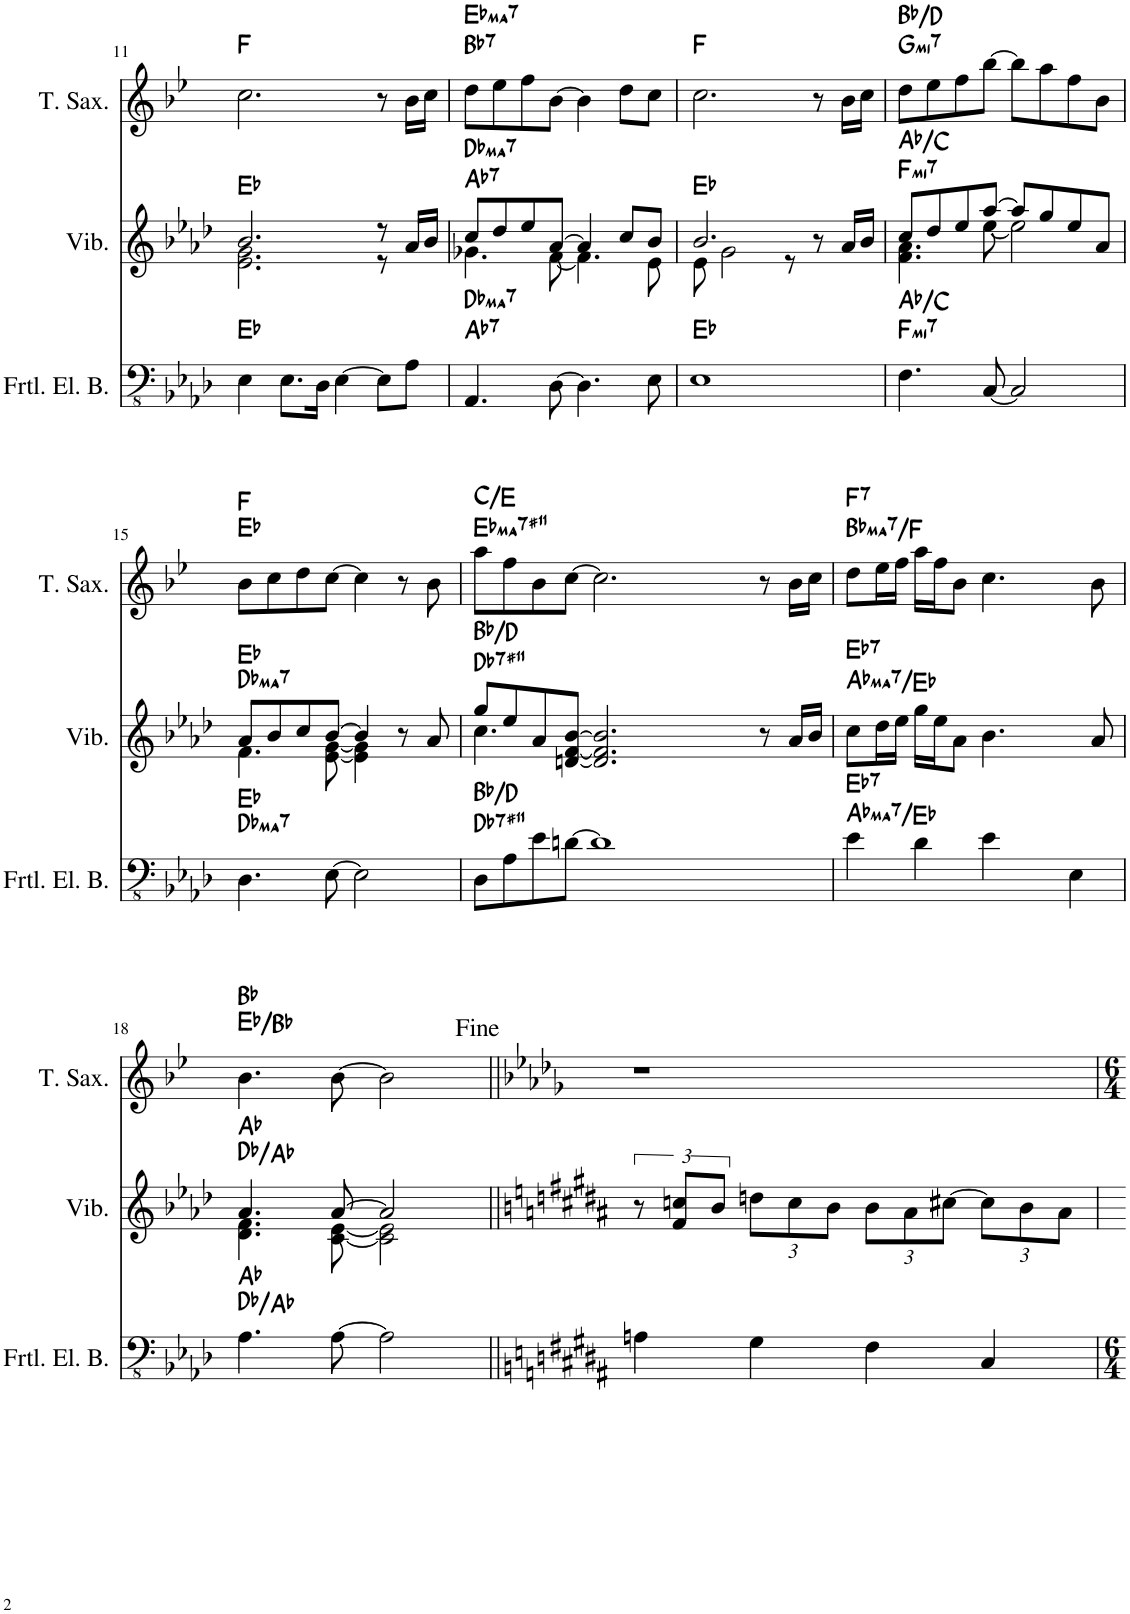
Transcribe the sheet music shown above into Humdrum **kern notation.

**kern	**harte	**kern	**harte	**kern	**harte
*part3	*part3	*part2	*part2	*part1	*part1
*staff3	*	*staff2	*	*staff1	*
*I"Fretless Electric Bass	*	*I"Vibraphone	*	*I"Tenor Saxophone	*
*I'Frtl. El. B.	*	*I'Vib.	*	*I'T. Sax.	*
!!LO:PB:g=z
*clefFv4	*	*clefG2	*	*clefG2	*
*	*	*	*	*Trd8c14	*
*k[b-e-a-d-]	*	*k[b-e-a-d-]	*	*k[b-e-]	*
*M4/4	*	*M4/4	*	*M4/4	*
=11	=11	=11	=11	=11	=11
*	*	*^	*	*	*
4EE-\	Eb:maj	2.b-/	2.e-\ 2.g\	Eb:maj	2.cc\	F:maj
8.EE-\L	.	.	.	.	.	.
16DD-\Jk	.	.	.	.	.	.
[4EE-\	.	.	.	.	.	.
8EE-\L]	.	8r	8r	.	8r	.
8AA-\J	.	16a-/LL	8ryy	.	16b-\LL	.
.	.	16b-/JJ	.	.	16cc\JJ	.
=12	=12	=12	=12	=12	=12	=12
!	!LO:H:n=1:kt=7	!	!	!	!	!
!	!LO:H:n=2:kt=ma7	!	!	!LO:H:n=1:kt=7	!	!
!	!	!	!	!LO:H:n=2:kt=ma7	!	!LO:H:n=1:kt=7
!	!	!	!	!	!	!LO:H:n=2:kt=ma7
4.AAA-/	Ab:7 Db:maj7	8cc/L	4.g-X\	Ab:7 Db:maj7	8dd\L	Bb:7 Eb:maj7
.	.	8dd-/	.	.	8ee-\	.
.	.	8ee-/	.	.	8ff\	.
[8DD-\	.	[8a-/J	[8f\	.	[8b-\J	.
4.DD-\]	.	4a-/]	4.f\]	.	4b-\]	.
.	.	8cc/L	.	.	8dd\L	.
8EE-\	.	8b-/J	8e-\	.	8cc\J	.
=13	=13	=13	=13	=13	=13	=13
1EE-	Eb:maj	2.b-/	8e-\	Eb:maj	2.cc\	F:maj
.	.	.	2g\	.	.	.
.	.	.	8r	.	.	.
.	.	8r	4ryy	.	8r	.
.	.	16a-/LL	.	.	16b-\LL	.
.	.	16b-/JJ	.	.	16cc\JJ	.
=14	=14	=14	=14	=14	=14	=14
!	!LO:H:n=1:kt=mi7	!	!	!LO:H:n=1:kt=mi7	!	!LO:H:n=1:kt=mi7
4.FF\	F:min7 Ab:maj/3	8cc/L	4.f\ 4.a-\	F:min7 Ab:maj/3	8dd\L	G:min7 Bb:maj/3
.	.	8dd-/	.	.	8ee-\	.
.	.	8ee-/	.	.	8ff\	.
[8CC/	.	[8aa-/J	[8ee-\	.	[8bb-\J	.
2CC/]	.	8aa-/L]	2ee-\]	.	8bb-\L]	.
.	.	8gg/	.	.	8aa\	.
.	.	8ee-/	.	.	8ff\	.
.	.	8a-/J	.	.	8b-\J	.
!!LO:LB:g=z
=15	=15	=15	=15	=15	=15	=15
!	!LO:H:n=1:kt=ma7	!	!	!LO:H:n=1:kt=ma7	!	!
4.DD-\	Db:maj7 Eb:maj	8a-/L	4.f\	Db:maj7 Eb:maj	8b-\L	Eb:maj F:maj
.	.	8b-/	.	.	8cc\	.
.	.	8cc/	.	.	8dd\	.
[8EE-\	.	[8b-/J	[8e-\ [8g\	.	[8cc\J	.
2EE-\]	.	4b-/]	4e-\] 4g\]	.	4cc\]	.
.	.	8r	4ryy	.	8r	.
.	.	8a-/	.	.	8b-\	.
=16	=16	=16	=16	=16	=16	=16
!	!LO:H:n=1:kt=7	!	!	!LO:H:n=1:kt=7	!	!LO:H:n=1:kt=ma7
8DD-\L	Db:7(#11) Bb:maj/3	8gg/L	4.cc\	Db:7(#11) Bb:maj/3	8aa\L	Eb:maj7(#11) C:maj/3
8AA-\	.	8ee-/	.	.	8ff\	.
8E-\	.	8a-/	.	.	8b-\	.
[8Dn\J	.	[8dn/ [8f/ [8b-/J	1ryy	.	[8cc\J	.
2D_	.	2d/_ 2f/_ 2b-/_	.	.	2cc\_	.
2ryy	.	4ryy	.	.	4ryy	.
.	.	8r	.	.	8r	.
.	.	16a-/LL	8ryy	.	16b-\LL	.
.	.	16b-/JJ	.	.	16cc\JJ	.
*	*	*v	*v	*	*	*
=17	=17	=17	=17	=17	=17
!	!LO:H:n=1:kt=ma7	!	!	!	!
!	!LO:H:n=2:kt=7	!	!LO:H:n=1:kt=ma7	!	!
!	!	!	!LO:H:n=2:kt=7	!	!LO:H:n=1:kt=ma7
!	!	!	!	!	!LO:H:n=2:kt=7
4E-\	Ab:maj7/5 Eb:7	8cc\L	Ab:maj7/5 Eb:7	8dd\L	Bb:maj7/5 F:7
.	.	4d/] 4f/] 4b-/]	.	4cc\]	.
2D]	.	.	.	.	.
.	.	16dd-\L	.	16ee-\L	.
.	.	16ee-\JJ	.	16ff\JJ	.
.	.	16gg\LL	.	16aa\LL	.
.	.	16ee-\J	.	16ff\J	.
.	.	8a-\J	.	8b-\J	.
4D-\	.	4.b-\	.	4.cc\	.
4E-\	.	.	.	.	.
.	.	8a-/	.	8b-\	.
4EE-\	.	4ryy	.	4ryy	.
!!LO:LB:g=z
=18	=18	=18	=18	=18	=18
*	*	*^	*	*	*
4.AA-\	Db:maj/5 Ab:maj	4.a-/	4.d-\ 4.f\	Db:maj/5 Ab:maj	4.b-\	Eb:maj/5 Bb:maj
[8AA-\	.	[8a-/	[8c\ [8e-\	.	[8b-\	.
2AA-\]	.	2a-/]	2c\] 2e-\]	.	2b-\]	.
*	*	*v	*v	*	*	*
=19||	=19||	=19||	=19||	=19||	=19||
*k[f#c#g#d#a#]	*	*k[f#c#g#d#a#]	*	*k[b-e-a-d-g-]	*
4AAn\	.	12r	.	1r	.
.	.	12f#/ 12ccn/L	.	.	.
.	.	12b/J	.	.	.
*	*	*Xbrackettup	*	*	*
4GG#\	.	12ddn\L	.	.	.
.	.	12cc\	.	.	.
.	.	12b\J	.	.	.
4FF#\	.	12b\L	.	.	.
.	.	12a#\	.	.	.
.	.	[12cc#X\J	.	.	.
4CC#/	.	12cc#\L]	.	.	.
.	.	12b\	.	.	.
.	.	12a#\J	.	.	.
=	=	=	=	=	=
*-	*-	*-	*-	*-	*-
